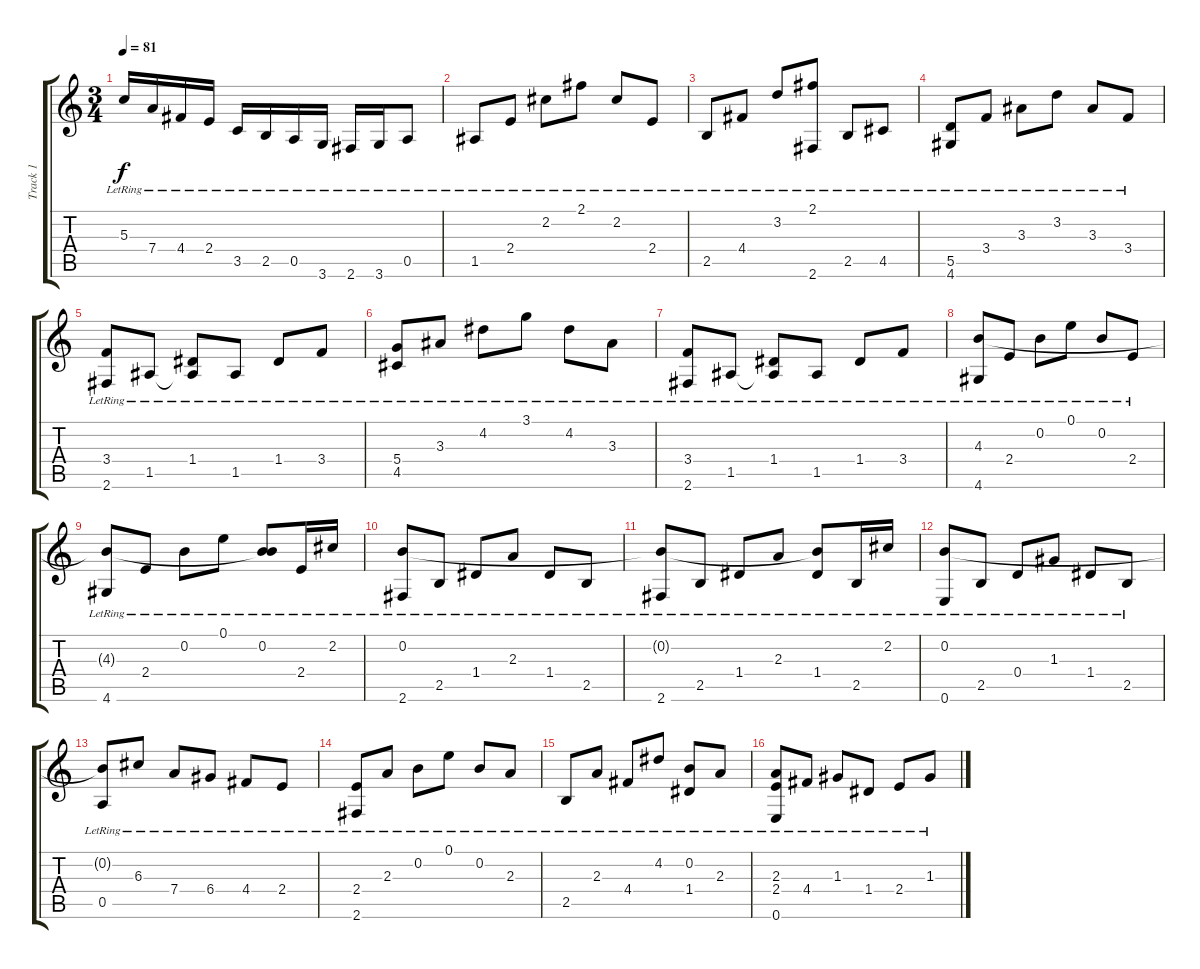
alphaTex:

\track ("Track 1" "Track 1") {instrument electricguitarjazz}
\staff {score tabs}
\tuning (E4 B3 G3 D3 A2 E2) {hide}
\ts (3 4)
\tempo 81
\clef g2
\ks c
5.3{lr}.16{dy f} 7.4{lr}.16 4.4{lr}.16 2.4{lr}.16 3.5{lr}.16 2.5{lr}.16 0.5{lr}.16 3.6{lr}.16 2.6{lr}.16 3.6{lr}.16 0.5{lr}.8 |
1.5{lr}.8 2.4{lr}.8 2.2{lr}.8 2.1{lr}.8 2.2{lr}.8 2.4{lr}.8 |
2.5{lr}.8 4.4{lr}.8 3.2{lr}.8 (2.1{lr} 2.6{lr}).8 2.5{lr}.8 4.5{lr}.8 |
(5.5{lr} 4.6{lr}).8 3.4{lr}.8 3.3{lr}.8 3.2{lr}.8 3.3{lr}.8 3.4{lr}.8 |
(3.4{lr} 2.6{lr}).8 1.5{lr}.8 (1.4{lr} 1.5{t}).8 1.5{lr}.8 1.4{lr}.8 3.4{lr}.8 |
(5.4{lr} 4.5{lr}).8 3.3{lr}.8 4.2{lr}.8 3.1{lr}.8 4.2{lr}.8 3.3{lr}.8 |
(3.4{lr} 2.6{lr}).8 1.5{lr}.8 (1.4{lr} 1.5{t}).8 1.5{lr}.8 1.4{lr}.8 3.4{lr}.8 |
(4.3{lr} 4.6{lr}).8 2.4{lr}.8 0.2{lr}.8 0.1{lr}.8 0.2{lr}.8 2.4{lr}.8 |
(4.3{t} 4.6{lr}).8 2.4{lr}.8 0.2{lr}.8 0.1{lr}.8 (0.2{lr} 4.3{t}).8 2.4{lr}.16 2.2{lr}.16 |
(0.2{lr} 2.6{lr}).8 2.5{lr}.8 1.4{lr}.8 2.3{lr}.8 1.4{lr}.8 2.5{lr}.8 |
(0.2{t} 2.6{lr}).8 2.5{lr}.8 1.4{lr}.8 2.3{lr}.8 (0.2{t} 1.4{lr}).8 2.5{lr}.16 2.2{lr}.16 |
(0.2{lr} 0.6{lr}).8 2.5{lr}.8 0.4{lr}.8 1.3{lr}.8 1.4{lr}.8 2.5{lr}.8 |
(0.2{t} 0.5{lr}).8 6.3{lr}.8 7.4{lr}.8 6.4{lr}.8 4.4{lr}.8 2.4{lr}.8 |
(2.4{lr} 2.6{lr}).8 2.3{lr}.8 0.2{lr}.8 0.1{lr}.8 0.2{lr}.8 2.3{lr}.8 |
2.5{lr}.8 2.3{lr}.8 4.4{lr}.8 4.2{lr}.8 (0.2{lr} 1.4{lr}).8 2.3{lr}.8 |
(2.3{lr} 2.4{lr} 0.6{lr}).8 4.4{lr}.8 1.3{lr}.8 1.4{lr}.8 2.4{lr}.8 1.3{lr}.8
